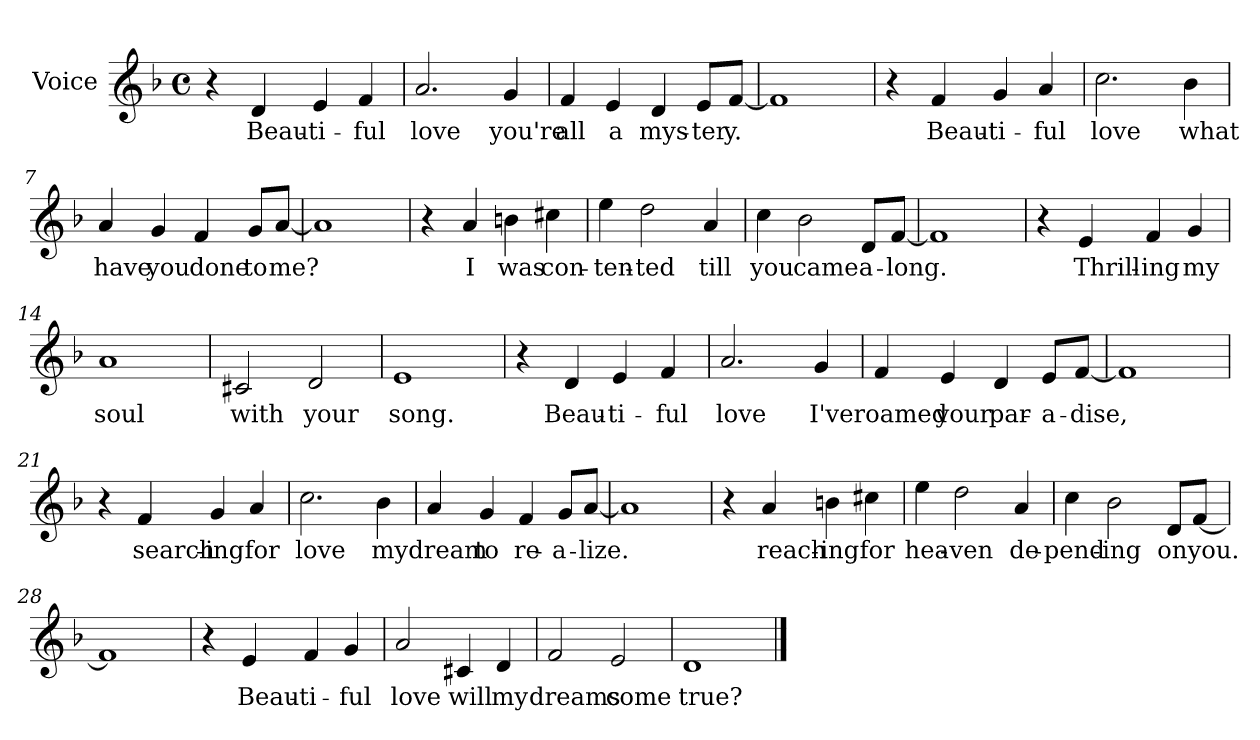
**kern	**text
*part1	*part1
*staff1	*staff1
*I"Voice	*
*clefG2	*
*k[b-]	*
*F:	*
*M4/4	*
*met(c)	*
=1	=1
4r	.
4d/	Beau-
4e/	-ti-
4f/	-ful
=2	=2
2.a/	love
4g/	you're
=3	=3
4f/	all
4e/	a
4d/	mys-
8e/L	-ter
[8f/J	y.
=4	=4
1f]	.
=5	=5
4r	.
4f/	Beau-
4g/	-ti-
4a/	-ful
=6	=6
2.cc\	love
4b-\	what
!!LO:LB:g=z
=7	=7
4a/	have
4g/	you
4f/	done
8g/L	to
[8a/J	me?
=8	=8
1a]	.
=9	=9
4r	.
4a/	I
4bn\	was
4cc#X\	con-
=10	=10
4ee\	-ten-
2dd\	-ted
4a/	till
=11	=11
4cc\	you
2b-\	came
8d/L	a-
[8f/J	-long.
!!LO:LB:g=z
=12	=12
1f]	.
=13	=13
4r	.
4e/	Thrill-
4f/	-ing
4g/	my
=14	=14
1a	soul
=15	=15
2c#X/	with
2d/	your
=16	=16
1e	song.
=17	=17
4r	.
4d/	Beau-
4e/	-ti-
4f/	-ful
!!LO:LB:g=z
=18	=18
2.a/	love
4g/	I've
=19	=19
4f/	roamed
4e/	your
4d/	par-
8e/L	a-
[8f/J	-dise,
=20	=20
1f]	.
=21	=21
4r	.
4f/	search-
4g/	-ing
4a/	for
=22	=22
2.cc\	love
4b-\	my
!!LO:LB:g=z
=23	=23
4a/	dream
4g/	to
4f/	re-
8g/L	-a-
[8a/J	-lize.
=24	=24
1a]	.
=25	=25
4r	.
4a/	reach-
4bn\	ing
4cc#X\	for
=26	=26
4ee\	hea-
2dd\	-ven
4a/	de-
=27	=27
4cc\	-pend-
2b-\	-ing
8d/L	on
[8f/J	you.
!!LO:LB:g=z
=28	=28
1f]	.
=29	=29
4r	.
4e/	Beau-
4f/	-ti-
4g/	-ful
=30	=30
2a/	love
4c#X/	will
4d/	my
=31	=31
2f/	dreams
2e/	come
=32	=32
1d	true?
==	==
*-	*-
